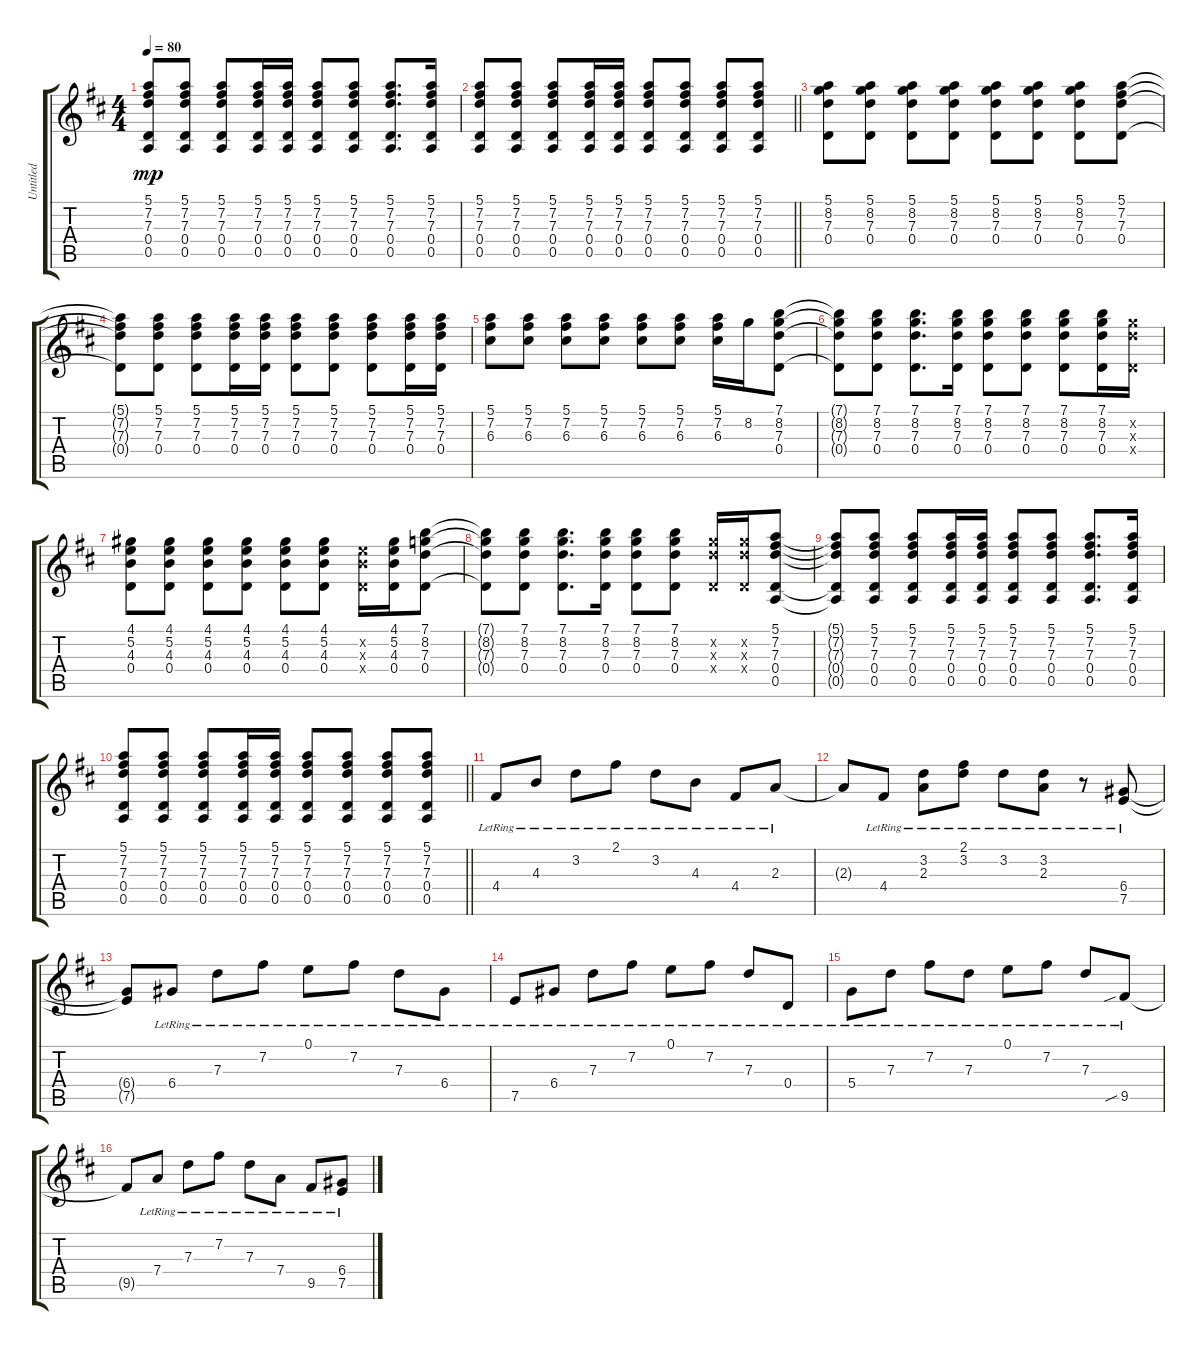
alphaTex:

\track ("Untitled" "Untitled") {instrument electricguitarclean}
\staff {score tabs}
\tuning (E4 B3 G3 D3 A2 D2) {hide}
\ts (4 4)
\tempo 80
\clef g2
\ks d
(5.1{t} 7.2{t} 7.3{t} 0.4{t} 0.5{t}).8{dy mp} (5.1 7.2 7.3 0.4 0.5).8 (5.1 7.2 7.3 0.4 0.5).8 (5.1 7.2 7.3 0.4 0.5).16 (5.1 7.2 7.3 0.4 0.5).16 (5.1 7.2 7.3 0.4 0.5).8 (5.1 7.2 7.3 0.4 0.5).8 (5.1 7.2 7.3 0.4 0.5).8{d} (5.1 7.2 7.3 0.4 0.5).16 |
\barLineRight lightlight
(5.1 7.2 7.3 0.4 0.5).8 (5.1 7.2 7.3 0.4 0.5).8 (5.1 7.2 7.3 0.4 0.5).8 (5.1 7.2 7.3 0.4 0.5).16 (5.1 7.2 7.3 0.4 0.5).16 (5.1 7.2 7.3 0.4 0.5).8 (5.1 7.2 7.3 0.4 0.5).8 (5.1 7.2 7.3 0.4 0.5).8 (5.1 7.2 7.3 0.4 0.5).8 |
(5.1 8.2 7.3 0.4).8 (5.1 8.2 7.3 0.4).8 (5.1 8.2 7.3 0.4).8 (5.1 8.2 7.3 0.4).8 (5.1 8.2 7.3 0.4).8 (5.1 8.2 7.3 0.4).8 (5.1 8.2 7.3 0.4).8 (5.1 7.2 7.3 0.4).8 |
(5.1{t} 7.2{t} 7.3{t} 0.4{t}).8 (5.1 7.2 7.3 0.4).8 (5.1 7.2 7.3 0.4).8 (5.1 7.2 7.3 0.4).16 (5.1 7.2 7.3 0.4).16 (5.1 7.2 7.3 0.4).8 (5.1 7.2 7.3 0.4).8 (5.1 7.2 7.3 0.4).8 (5.1 7.2 7.3 0.4).16 (5.1 7.2 7.3 0.4).16 |
(5.1 7.2 6.3).8 (5.1 7.2 6.3).8 (5.1 7.2 6.3).8 (5.1 7.2 6.3).8 (5.1 7.2 6.3).8 (5.1 7.2 6.3).8 (5.1 7.2 6.3).16 8.2.16 (7.1 8.2 7.3 0.4).8 |
(7.1{t} 8.2{t} 7.3{t} 0.4{t}).8 (7.1 8.2 7.3 0.4).8 (7.1 8.2 7.3 0.4).8{d} (7.1 8.2 7.3 0.4).16 (7.1 8.2 7.3 0.4).8 (7.1 8.2 7.3 0.4).8 (7.1 8.2 7.3 0.4).8 (7.1 8.2 7.3 0.4).16 (8.2{x} 7.3{x} 0.4{x}).16 |
(4.1 5.2 4.3 0.4).8 (4.1 5.2 4.3 0.4).8 (4.1 5.2 4.3 0.4).8 (4.1 5.2 4.3 0.4).8 (4.1 5.2 4.3 0.4).8 (4.1 5.2 4.3 0.4).8 (5.2{x} 4.3{x} 0.4{x}).16 (4.1 5.2 4.3 0.4).16 (7.1 8.2 7.3 0.4).8 |
(7.1{t} 8.2{t} 7.3{t} 0.4{t}).8 (7.1 8.2 7.3 0.4).8 (7.1 8.2 7.3 0.4).8{d} (7.1 8.2 7.3 0.4).16 (7.1 8.2 7.3 0.4).8 (7.1 8.2 7.3 0.4).8 (8.2{x} 7.3{x} 0.4{x}).16 (8.2{x} 7.3{x} 0.4{x}).16 (5.1 7.2 7.3 0.4 0.5).8 |
(5.1{t} 7.2{t} 7.3{t} 0.4{t} 0.5{t}).8 (5.1 7.2 7.3 0.4 0.5).8 (5.1 7.2 7.3 0.4 0.5).8 (5.1 7.2 7.3 0.4 0.5).16 (5.1 7.2 7.3 0.4 0.5).16 (5.1 7.2 7.3 0.4 0.5).8 (5.1 7.2 7.3 0.4 0.5).8 (5.1 7.2 7.3 0.4 0.5).8{d} (5.1 7.2 7.3 0.4 0.5).16 |
\barLineRight lightlight
(5.1 7.2 7.3 0.4 0.5).8 (5.1 7.2 7.3 0.4 0.5).8 (5.1 7.2 7.3 0.4 0.5).8 (5.1 7.2 7.3 0.4 0.5).16 (5.1 7.2 7.3 0.4 0.5).16 (5.1 7.2 7.3 0.4 0.5).8 (5.1 7.2 7.3 0.4 0.5).8 (5.1 7.2 7.3 0.4 0.5).8 (5.1 7.2 7.3 0.4 0.5).8 |
4.4{lr}.8 4.3{lr}.8 3.2{lr}.8 2.1{lr}.8 3.2{lr}.8 4.3{lr}.8 4.4{lr}.8 2.3{lr}.8 |
2.3{t}.8 4.4{lr}.8 (3.2{lr} 2.3{lr}).8 (2.1{lr} 3.2{lr}).8 3.2{lr}.8 (3.2{lr} 2.3{lr}).8 r.8 (6.4{lr} 7.5{lr}).8 |
(6.4{t} 7.5{t}).8 6.4{lr}.8 7.3{lr}.8 7.2{lr}.8 0.1{lr}.8 7.2{lr}.8 7.3{lr}.8 6.4{lr}.8 |
7.5{lr}.8 6.4{lr}.8 7.3{lr}.8 7.2{lr}.8 0.1{lr}.8 7.2{lr}.8 7.3{lr}.8 0.4{lr}.8 |
5.4{lr}.8 7.3{lr}.8 7.2{lr}.8 7.3{lr}.8 0.1{lr}.8 7.2{lr}.8 7.3{lr}.8 9.5{sib lr}.8 |
9.5{t}.8 7.4{lr}.8 7.3{lr}.8 7.2{lr}.8 7.3{lr}.8 7.4{lr}.8 9.5{lr}.8 (6.4{lr} 7.5{lr}).8
